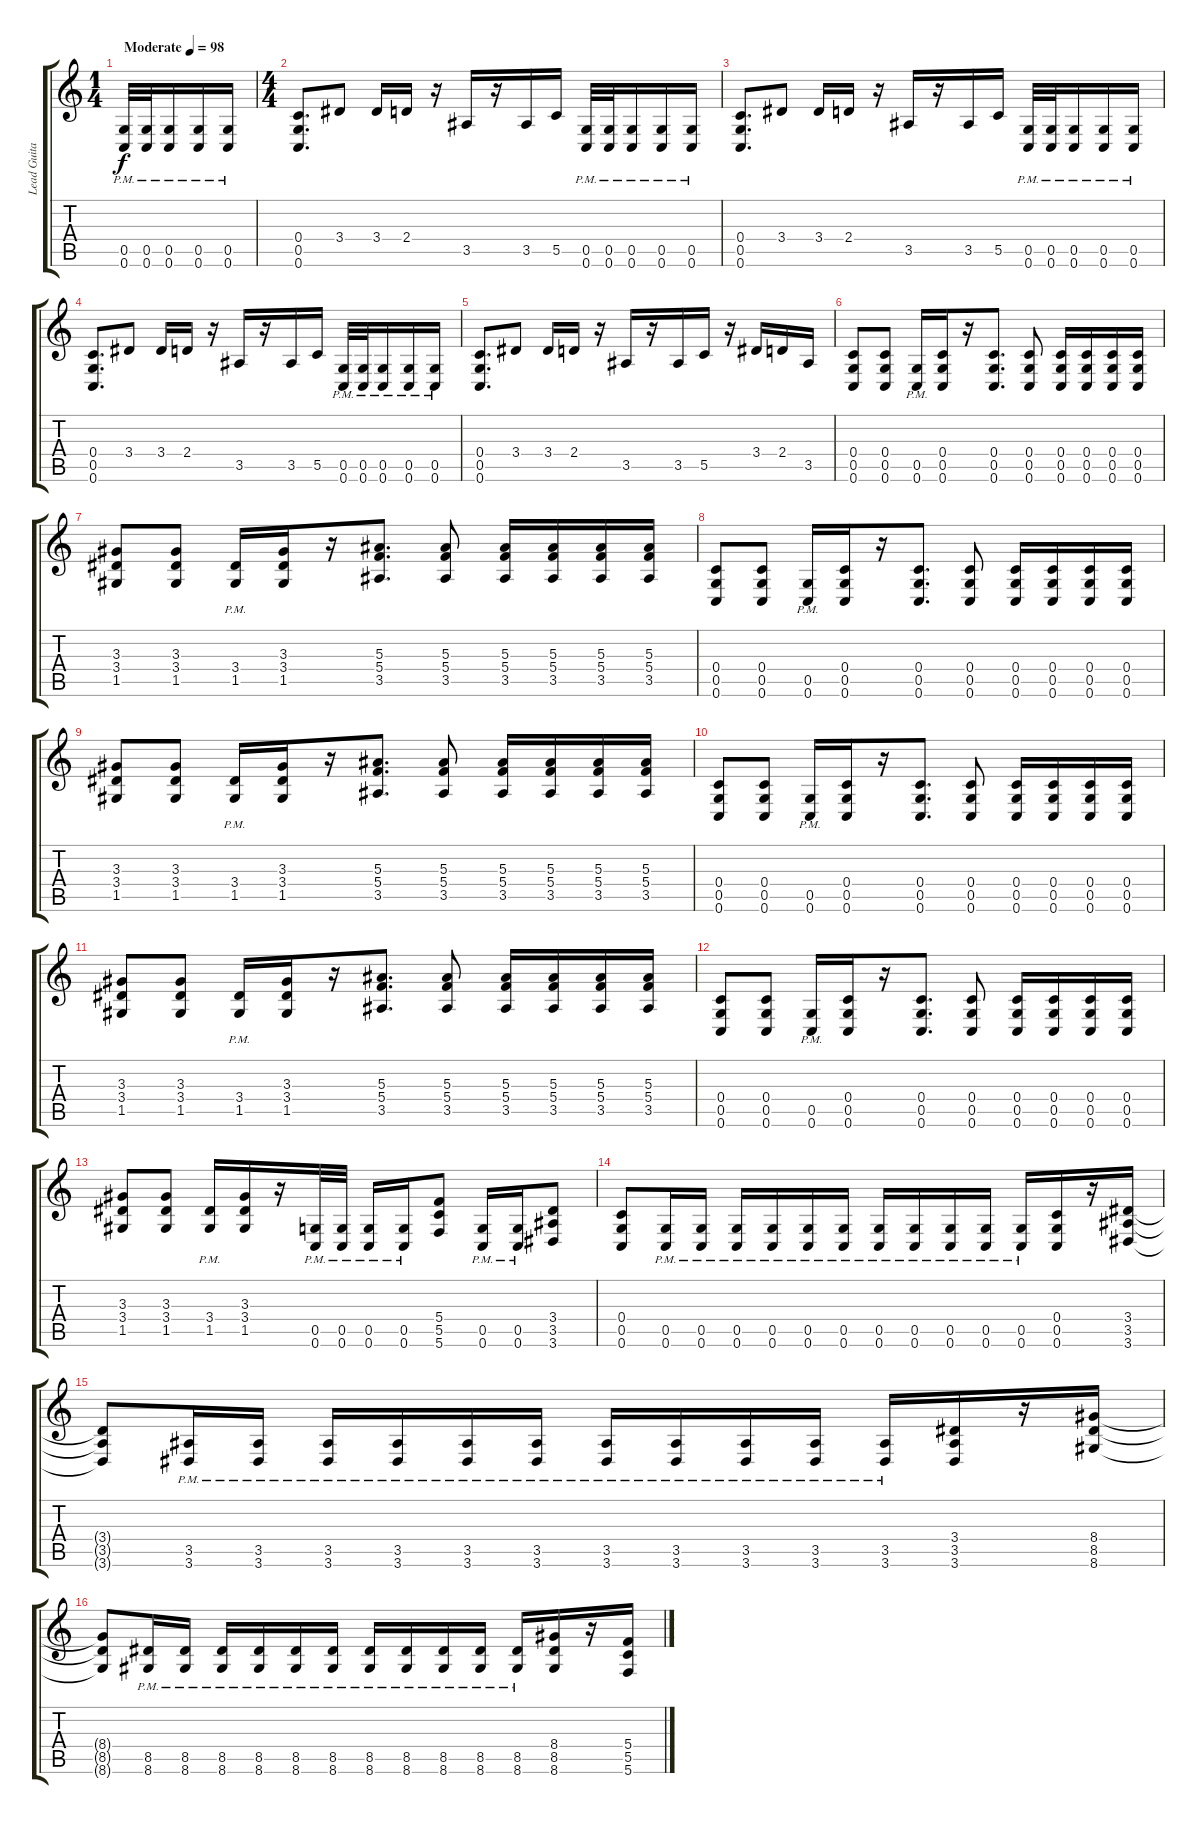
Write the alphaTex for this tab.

\track ("Lead Guitar" "Lead Guita") {instrument distortionguitar}
\staff {score tabs}
\tuning (D4 A3 F3 C3 G2 C2) {hide}
\ts (1 4)
\tempo (98 "Moderate")
\clef g2
\ks c
(0.5{pm} 0.6{pm}).32{dy f instrument distortionguitar} (0.5{pm} 0.6{pm}).32 (0.5{pm} 0.6{pm}).16 (0.5{pm} 0.6{pm}).16 (0.5{pm} 0.6{pm}).16 |
\ts (4 4)
(0.4 0.5 0.6).8{d} 3.4.8 3.4.16 2.4.16 r.16 3.5.16 r.16 3.5.16 5.5.16 (0.5{pm} 0.6{pm}).32 (0.5{pm} 0.6{pm}).32 (0.5{pm} 0.6{pm}).16 (0.5{pm} 0.6{pm}).16 (0.5{pm} 0.6{pm}).16 |
(0.4 0.5 0.6).8{d} 3.4.8 3.4.16 2.4.16 r.16 3.5.16 r.16 3.5.16 5.5.16 (0.5{pm} 0.6{pm}).32 (0.5{pm} 0.6{pm}).32 (0.5{pm} 0.6{pm}).16 (0.5{pm} 0.6{pm}).16 (0.5{pm} 0.6{pm}).16 |
(0.4 0.5 0.6).8{d} 3.4.8 3.4.16 2.4.16 r.16 3.5.16 r.16 3.5.16 5.5.16 (0.5{pm} 0.6{pm}).32 (0.5{pm} 0.6{pm}).32 (0.5{pm} 0.6{pm}).16 (0.5{pm} 0.6{pm}).16 (0.5{pm} 0.6{pm}).16 |
(0.4 0.5 0.6).8{d} 3.4.8 3.4.16 2.4.16 r.16 3.5.16 r.16 3.5.16 5.5.16 r.16 3.4.16 2.4.16 3.5.16 |
(0.4 0.5 0.6).8 (0.4 0.5 0.6).8 (0.5{pm} 0.6{pm}).16 (0.4 0.5 0.6).16 r.16 (0.4 0.5 0.6).8{d} (0.4 0.5 0.6).8 (0.4 0.5 0.6).16 (0.4 0.5 0.6).16 (0.4 0.5 0.6).16 (0.4 0.5 0.6).16 |
(3.3 3.4 1.5).8 (3.3 3.4 1.5).8 (3.4{pm} 1.5{pm}).16 (3.3 3.4 1.5).16 r.16 (5.3 5.4 3.5).8{d} (5.3 5.4 3.5).8 (5.3 5.4 3.5).16 (5.3 5.4 3.5).16 (5.3 5.4 3.5).16 (5.3 5.4 3.5).16 |
(0.4 0.5 0.6).8 (0.4 0.5 0.6).8 (0.5{pm} 0.6{pm}).16 (0.4 0.5 0.6).16 r.16 (0.4 0.5 0.6).8{d} (0.4 0.5 0.6).8 (0.4 0.5 0.6).16 (0.4 0.5 0.6).16 (0.4 0.5 0.6).16 (0.4 0.5 0.6).16 |
(3.3 3.4 1.5).8 (3.3 3.4 1.5).8 (3.4{pm} 1.5{pm}).16 (3.3 3.4 1.5).16 r.16 (5.3 5.4 3.5).8{d} (5.3 5.4 3.5).8 (5.3 5.4 3.5).16 (5.3 5.4 3.5).16 (5.3 5.4 3.5).16 (5.3 5.4 3.5).16 |
(0.4 0.5 0.6).8 (0.4 0.5 0.6).8 (0.5{pm} 0.6{pm}).16 (0.4 0.5 0.6).16 r.16 (0.4 0.5 0.6).8{d} (0.4 0.5 0.6).8 (0.4 0.5 0.6).16 (0.4 0.5 0.6).16 (0.4 0.5 0.6).16 (0.4 0.5 0.6).16 |
(3.3 3.4 1.5).8 (3.3 3.4 1.5).8 (3.4{pm} 1.5{pm}).16 (3.3 3.4 1.5).16 r.16 (5.3 5.4 3.5).8{d} (5.3 5.4 3.5).8 (5.3 5.4 3.5).16 (5.3 5.4 3.5).16 (5.3 5.4 3.5).16 (5.3 5.4 3.5).16 |
(0.4 0.5 0.6).8 (0.4 0.5 0.6).8 (0.5{pm} 0.6{pm}).16 (0.4 0.5 0.6).16 r.16 (0.4 0.5 0.6).8{d} (0.4 0.5 0.6).8 (0.4 0.5 0.6).16 (0.4 0.5 0.6).16 (0.4 0.5 0.6).16 (0.4 0.5 0.6).16 |
(3.3 3.4 1.5).8 (3.3 3.4 1.5).8 (3.4{pm} 1.5{pm}).16 (3.3 3.4 1.5).16 r.16 (0.5{pm} 0.6{pm}).32 (0.5{pm} 0.6{pm}).32 (0.5{pm} 0.6{pm}).16 (0.5{pm} 0.6).16 (5.4 5.5 5.6).8 (0.5{pm} 0.6{pm}).16 (0.5{pm} 0.6{pm}).16 (3.4 3.5 3.6).8 |
(0.4 0.5 0.6).8 (0.5{pm} 0.6{pm}).16 (0.5{pm} 0.6{pm}).16 (0.5{pm} 0.6{pm}).16 (0.5{pm} 0.6{pm}).16 (0.5{pm} 0.6{pm}).16 (0.5{pm} 0.6{pm}).16 (0.5{pm} 0.6{pm}).16 (0.5{pm} 0.6{pm}).16 (0.5{pm} 0.6{pm}).16 (0.5{pm} 0.6{pm}).16 (0.5{pm} 0.6{pm}).16 (0.4 0.5 0.6).16 r.16 (3.4 3.5 3.6).16 |
(3.4{t} 3.5{t} 3.6{t}).8 (3.5{pm} 3.6{pm}).16 (3.5{pm} 3.6{pm}).16 (3.5{pm} 3.6{pm}).16 (3.5{pm} 3.6{pm}).16 (3.5{pm} 3.6{pm}).16 (3.5{pm} 3.6{pm}).16 (3.5{pm} 3.6{pm}).16 (3.5{pm} 3.6{pm}).16 (3.5{pm} 3.6{pm}).16 (3.5{pm} 3.6{pm}).16 (3.5{pm} 3.6{pm}).16 (3.4 3.5 3.6).16 r.16 (8.4 8.5 8.6).16 |
(8.4{t} 8.5{t} 8.6{t}).8 (8.5{pm} 8.6{pm}).16 (8.5{pm} 8.6{pm}).16 (8.5{pm} 8.6{pm}).16 (8.5{pm} 8.6{pm}).16 (8.5{pm} 8.6{pm}).16 (8.5{pm} 8.6{pm}).16 (8.5{pm} 8.6{pm}).16 (8.5{pm} 8.6{pm}).16 (8.5{pm} 8.6{pm}).16 (8.5{pm} 8.6{pm}).16 (8.5{pm} 8.6{pm}).16 (8.4 8.5 8.6).16 r.16 (5.4 5.5 5.6).16
